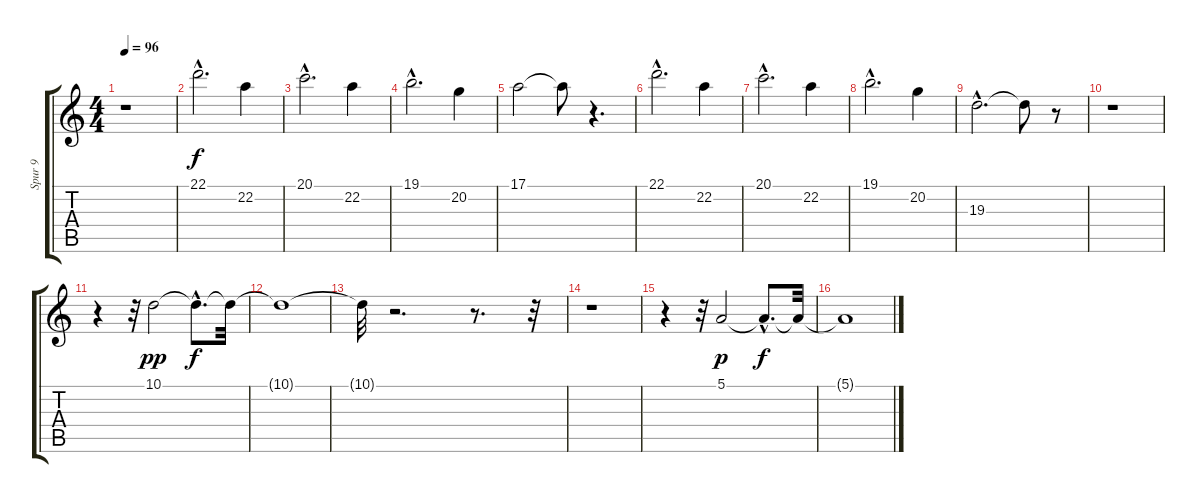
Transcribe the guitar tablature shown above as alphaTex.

\track ("Spur 9" "Spur 9") {instrument whistle}
\staff {score tabs}
\tuning (E4 B3 G3 D3 A2 E2) {hide}
\ts (4 4)
\tempo 96
\clef g2
\ks c
r.1{dy f} |
22.1{hac}.2{d balance 11} 22.2.4 |
20.1{hac}.2{d} 22.2.4 |
19.1{hac}.2{d} 20.2.4 |
17.1.2 17.1{t}.8 r.4{d} |
22.1{hac}.2{d} 22.2.4 |
20.1{hac}.2{d} 22.2.4 |
19.1{hac}.2{d} 20.2.4 |
19.3{hac}.2{d} 19.3{t}.8 r.8 |
r.1 |
r.4 r.32{balance 14} 10.1.2{dy pp} 10.1{hac t}.8{d dy f} 10.1{t}.32 |
10.1{t}.1 |
10.1{t}.32 r.2{d} r.8{d} r.32 |
r.1 |
r.4 r.32 5.1.2{dy p balance 14} 5.1{hac t}.8{d dy f} 5.1{t}.32 |
5.1{t}.1
